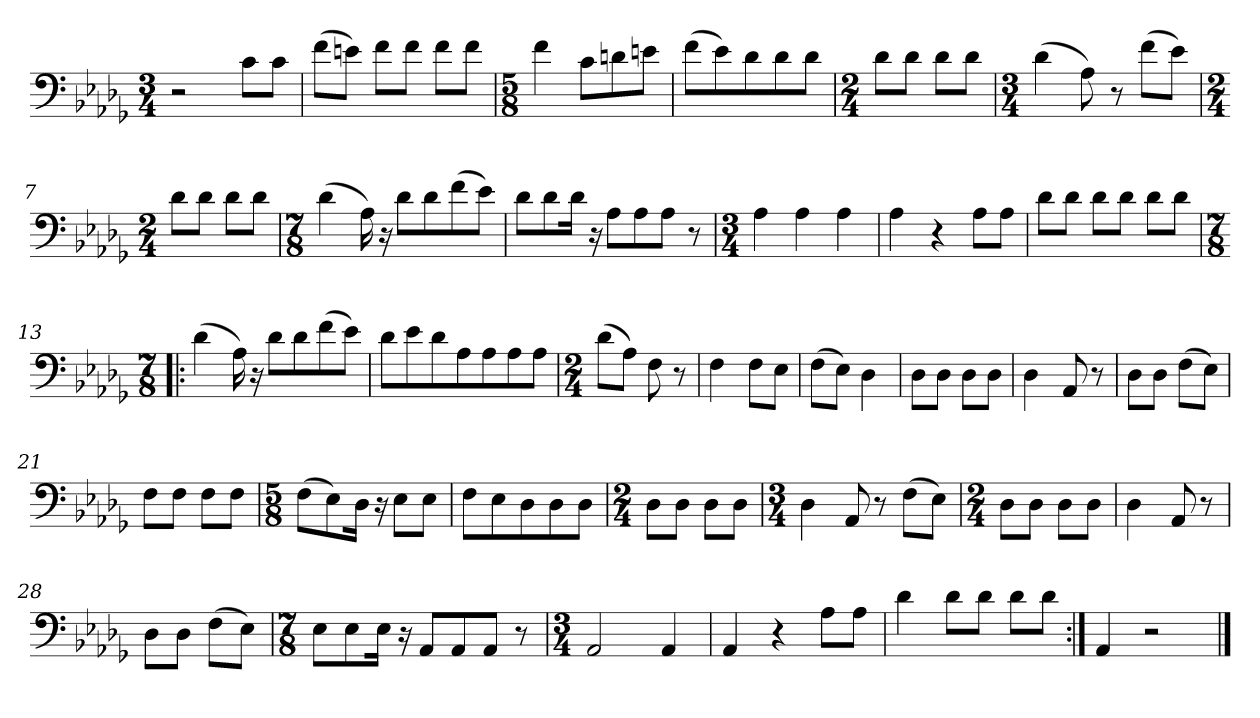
**kern
*part1
*staff1
*clefF4
*k[b-e-a-d-g-]
*M3/4
=1
2r
8c\L
8c\J
=2
(8f\L
8en\J)
8f\L
8f\J
8f\L
8f\J
=3
*M5/8
4f\
8c\L
8dn\
8en\J
=4
(8f\L
8e-\)
8d-\
8d-\
8d-\J
=5
*M2/4
8d-\L
8d-\J
8d-\L
8d-\J
=6
*M3/4
(4d-\
8A-\)
8r
(8f\L
8e-\J)
=7
*M2/4
8d-\L
8d-\J
8d-\L
8d-\J
=8
*M7/8
(4d-\
16A-\)
16r
8d-\L
8d-\
(8f\
8e-\J)
=9
8d-\L
8d-\
16d-\Jk
16r
8A-\L
8A-\
8A-\J
8r
=10
*M3/4
4A-\
4A-\
4A-\
=11
4A-\
4r
8A-\L
8A-\J
=12
8d-\L
8d-\J
8d-\L
8d-\J
8d-\L
8d-\J
=13!|:
*M7/8
(4d-\
16A-\)
16r
8d-\L
8d-\
(8f\
8e-\J)
=14
8d-\L
8e-\
8d-\
8A-\
8A-\
8A-\
8A-\J
=15
*M2/4
(8d-\L
8A-\J)
8F\
8r
=16
4F\
8F\L
8E-\J
=17
(8F\L
8E-\J)
4D-\
=18
8D-\L
8D-\J
8D-\L
8D-\J
=19
4D-\
8AA-/
8r
=20
8D-\L
8D-\J
(8F\L
8E-\J)
=21
8F\L
8F\J
8F\L
8F\J
=22
*M5/8
(8F\L
8E-\)
16D-\Jk
16r
8E-\L
8E-\J
=23
8F\L
8E-\
8D-\
8D-\
8D-\J
=24
*M2/4
8D-\L
8D-\J
8D-\L
8D-\J
=25
*M3/4
4D-\
8AA-/
8r
(8F\L
8E-\J)
=26
*M2/4
8D-\L
8D-\J
8D-\L
8D-\J
=27
4D-\
8AA-/
8r
=28
8D-\L
8D-\J
(8F\L
8E-\J)
=29
*M7/8
8E-\L
8E-\
16E-\Jk
16r
8AA-/L
8AA-/
8AA-/J
8r
=30
*M3/4
2AA-/
4AA-/
=31
4AA-/
4r
8A-\L
8A-\J
=32
4d-\
8d-\L
8d-\J
8d-\L
8d-\J
=33:|!
4AA-/
2r
==
*-
